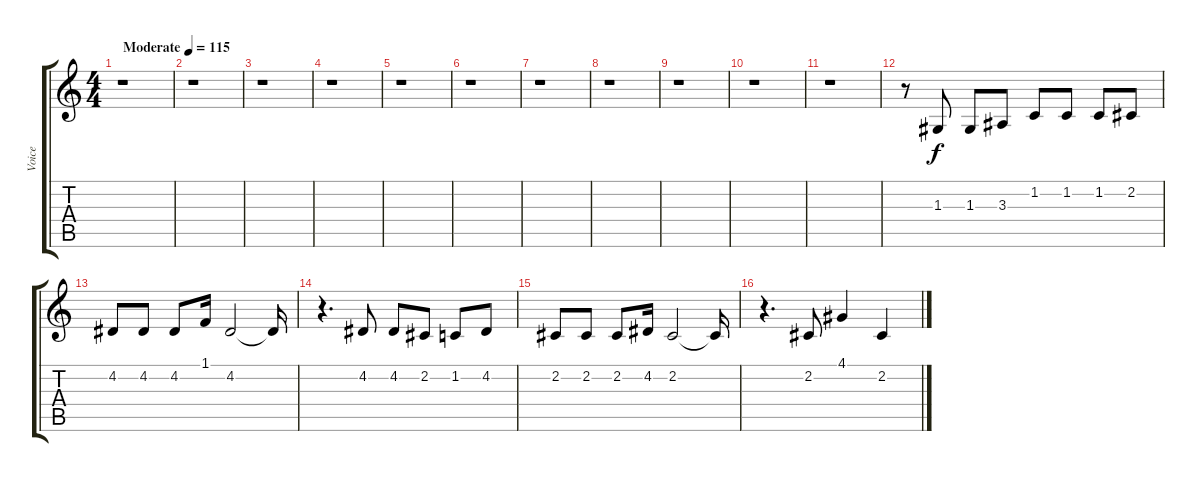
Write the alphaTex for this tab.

\track ("Voice" "Voice") {instrument reedorgan}
\staff {score tabs}
\tuning (E4 B3 G3 D3 A2 E2) {hide}
\ts (4 4)
\tempo (115 "Moderate")
\clef g2
\ks c
r.1{dy f instrument reedorgan} |
r.1 |
r.1 |
r.1 |
r.1 |
r.1 |
r.1 |
r.1 |
r.1 |
r.1 |
r.1 |
r.8 1.3.8 1.3.8 3.3.8 1.2.8 1.2.8 1.2.8 2.2.8 |
4.2.8 4.2.8 4.2.8 1.1.16 4.2.2 4.2{t}.16 |
r.4{d} 4.2.8 4.2.8 2.2.8 1.2.8 4.2.8 |
2.2.8 2.2.8 2.2.8 4.2.16 2.2.2 2.2{t}.16 |
r.4{d} 2.2.8 4.1.4 2.2.4
